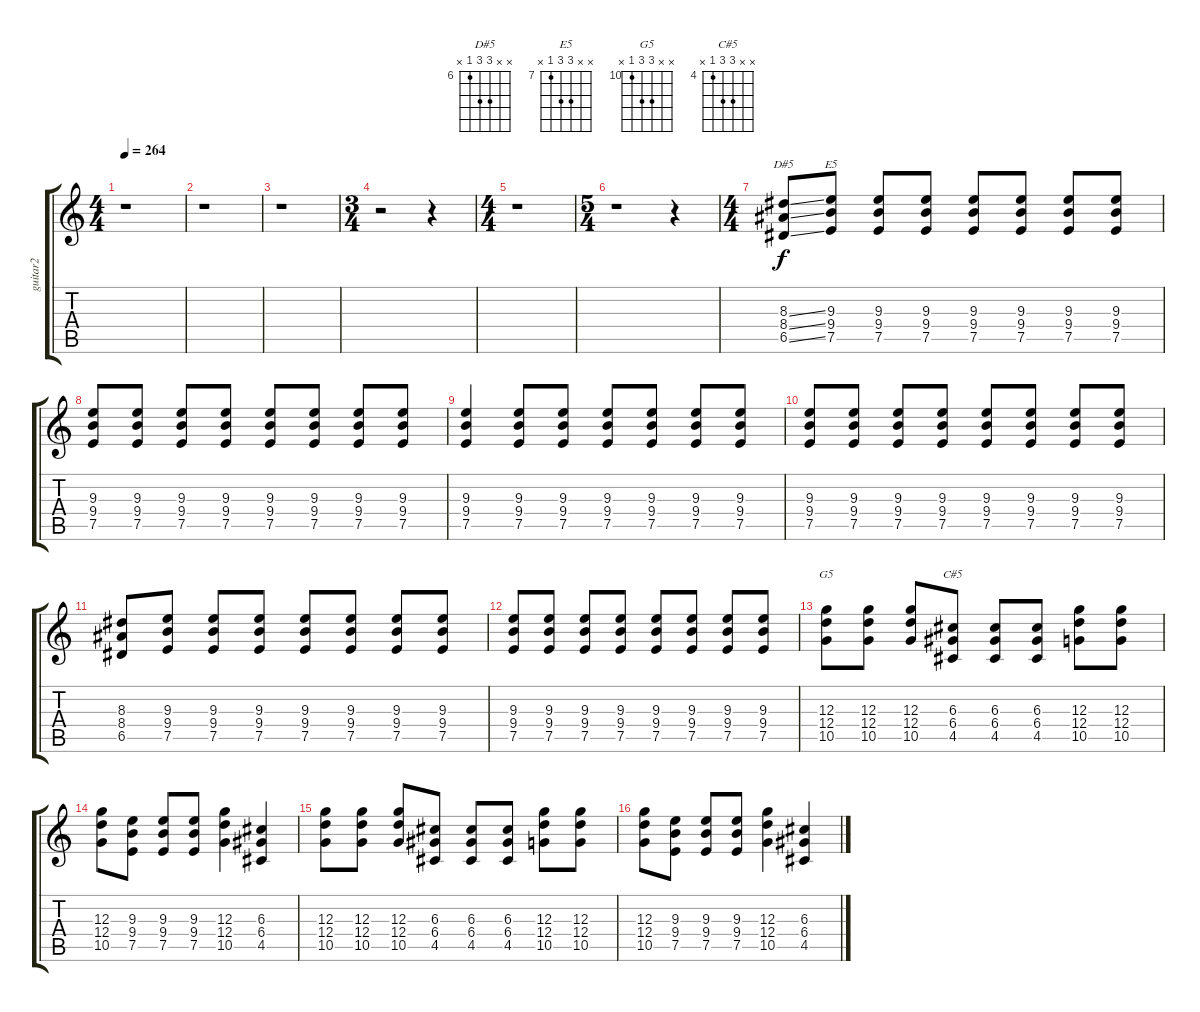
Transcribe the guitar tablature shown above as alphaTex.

\track ("guitar2" "guitar2") {instrument distortionguitar}
\staff {score tabs}
\tuning (E4 B3 G3 D3 A2 E2) {hide}
\chord ("D#5" x x 8 8 6 x) {firstfret 6}
\chord ("E5" x x 9 9 7 x) {firstfret 7}
\chord ("G5" x x 12 12 10 x) {firstfret 10}
\chord ("C#5" x x 6 6 4 x) {firstfret 4}
\ts (4 4)
\tempo 264
\clef g2
\ks c
r.1{dy f instrument distortionguitar} |
r.1 |
r.1 |
\ts (3 4)
r.2 r.4 |
\ts (4 4)
r.1 |
\ts (5 4)
r.1 r.4 |
\ts (4 4)
(8.3{ss} 8.4{ss} 6.5{ss}).8{ch "D#5"} (9.3 9.4 7.5).8{ch "E5"} (9.3 9.4 7.5).8 (9.3 9.4 7.5).8 (9.3 9.4 7.5).8 (9.3 9.4 7.5).8 (9.3 9.4 7.5).8 (9.3 9.4 7.5).8 |
(9.3 9.4 7.5).8 (9.3 9.4 7.5).8 (9.3 9.4 7.5).8 (9.3 9.4 7.5).8 (9.3 9.4 7.5).8 (9.3 9.4 7.5).8 (9.3 9.4 7.5).8 (9.3 9.4 7.5).8 |
(9.3 9.4 7.5).4 (9.3 9.4 7.5).8 (9.3 9.4 7.5).8 (9.3 9.4 7.5).8 (9.3 9.4 7.5).8 (9.3 9.4 7.5).8 (9.3 9.4 7.5).8 |
(9.3 9.4 7.5).8 (9.3 9.4 7.5).8 (9.3 9.4 7.5).8 (9.3 9.4 7.5).8 (9.3 9.4 7.5).8 (9.3 9.4 7.5).8 (9.3 9.4 7.5).8 (9.3 9.4 7.5).8 |
(8.3 8.4 6.5).8 (9.3 9.4 7.5).8 (9.3 9.4 7.5).8 (9.3 9.4 7.5).8 (9.3 9.4 7.5).8 (9.3 9.4 7.5).8 (9.3 9.4 7.5).8 (9.3 9.4 7.5).8 |
(9.3 9.4 7.5).8 (9.3 9.4 7.5).8 (9.3 9.4 7.5).8 (9.3 9.4 7.5).8 (9.3 9.4 7.5).8 (9.3 9.4 7.5).8 (9.3 9.4 7.5).8 (9.3 9.4 7.5).8 |
(12.3 12.4 10.5).8{ch "G5"} (12.3 12.4 10.5).8 (12.3 12.4 10.5).8 (6.3 6.4 4.5).8{ch "C#5"} (6.3 6.4 4.5).8 (6.3 6.4 4.5).8 (12.3 12.4 10.5).8 (12.3 12.4 10.5).8 |
(12.3 12.4 10.5).8 (9.3 9.4 7.5).8 (9.3 9.4 7.5).8 (9.3 9.4 7.5).8 (12.3 12.4 10.5).4 (6.3 6.4 4.5).4 |
(12.3 12.4 10.5).8 (12.3 12.4 10.5).8 (12.3 12.4 10.5).8 (6.3 6.4 4.5).8 (6.3 6.4 4.5).8 (6.3 6.4 4.5).8 (12.3 12.4 10.5).8 (12.3 12.4 10.5).8 |
(12.3 12.4 10.5).8 (9.3 9.4 7.5).8 (9.3 9.4 7.5).8 (9.3 9.4 7.5).8 (12.3 12.4 10.5).4 (6.3 6.4 4.5).4
